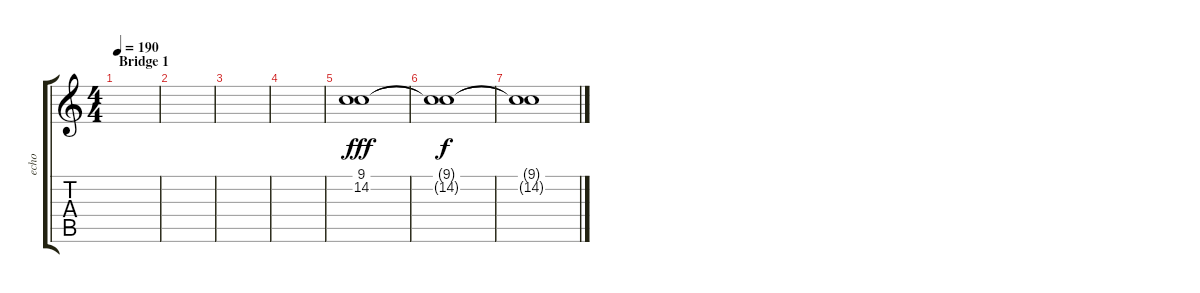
\track ("echo" "echo") {instrument lead8bassandlead}
\staff {score tabs}
\tuning (Eb4 Bb3 Gb3 Db3 Ab2 Eb2) {hide}
\ts (4 4)
\section ("" "Bridge 1")
\tempo 190
\clef g2
\ks c
|
|
|
|
(9.1 14.2).1{dy fff volume 4} |
(9.1{t} 14.2{t}).1{dy f} |
(9.1{t} 14.2{t}).1
